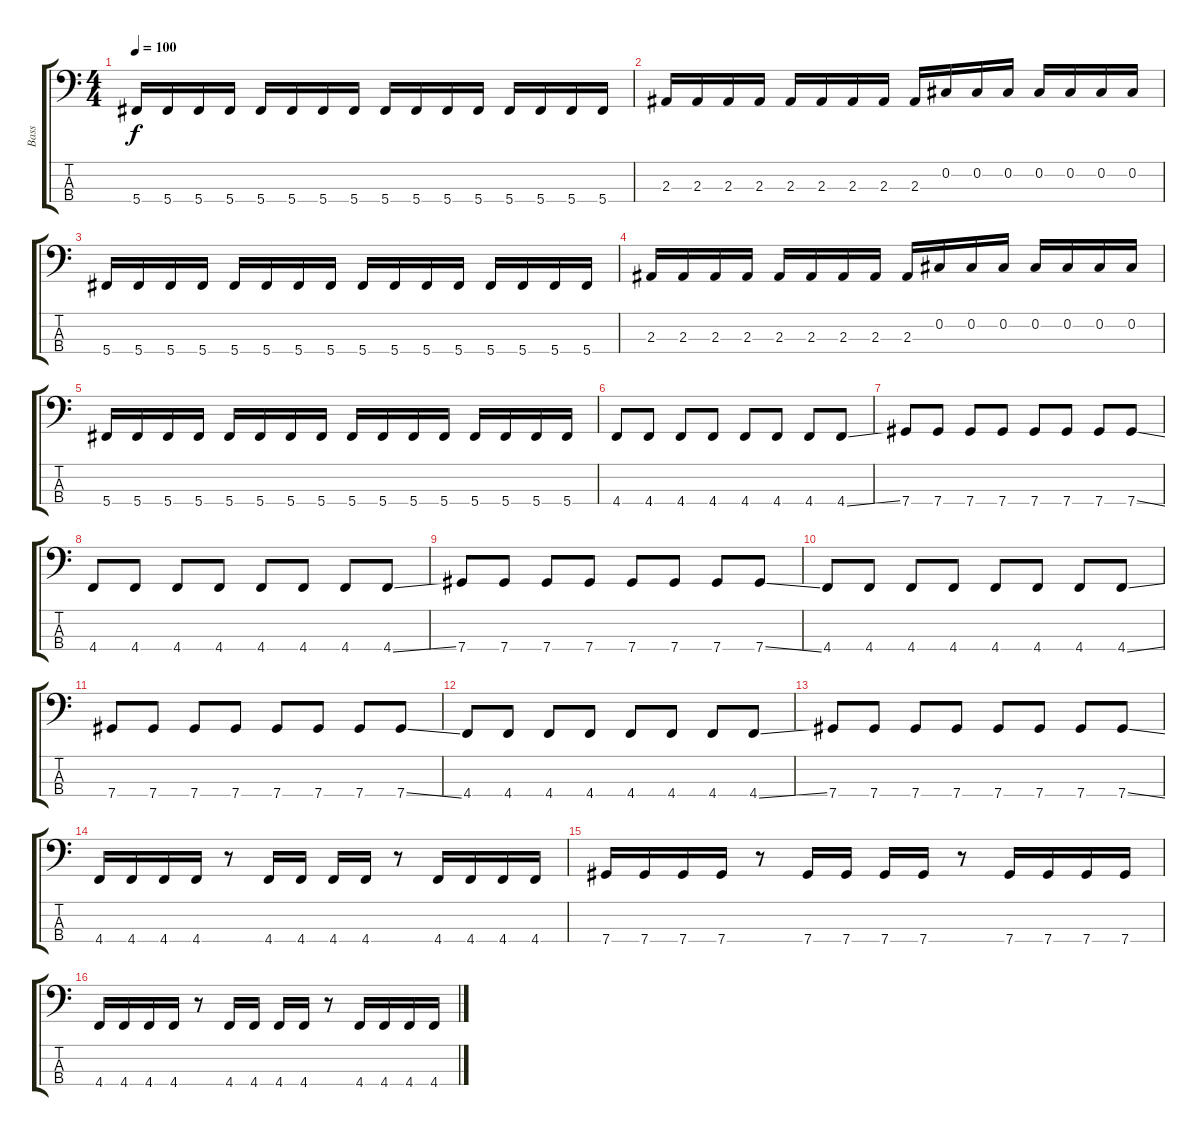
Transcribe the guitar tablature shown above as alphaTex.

\track ("Bass" "Bass") {instrument electricbassfinger}
\staff {score tabs}
\tuning (Gb2 Db2 Ab1 Db1) {hide}
\ts (4 4)
\tempo 100
\clef f4
\ks c
5.4.16{dy f} 5.4.16 5.4.16 5.4.16 5.4.16 5.4.16 5.4.16 5.4.16 5.4.16 5.4.16 5.4.16 5.4.16 5.4.16 5.4.16 5.4.16 5.4.16 |
2.3.16 2.3.16 2.3.16 2.3.16 2.3.16 2.3.16 2.3.16 2.3.16 2.3.16 0.2.16 0.2.16 0.2.16 0.2.16 0.2.16 0.2.16 0.2.16 |
5.4.16 5.4.16 5.4.16 5.4.16 5.4.16 5.4.16 5.4.16 5.4.16 5.4.16 5.4.16 5.4.16 5.4.16 5.4.16 5.4.16 5.4.16 5.4.16 |
2.3.16 2.3.16 2.3.16 2.3.16 2.3.16 2.3.16 2.3.16 2.3.16 2.3.16 0.2.16 0.2.16 0.2.16 0.2.16 0.2.16 0.2.16 0.2.16 |
5.4.16 5.4.16 5.4.16 5.4.16 5.4.16 5.4.16 5.4.16 5.4.16 5.4.16 5.4.16 5.4.16 5.4.16 5.4.16 5.4.16 5.4.16 5.4.16 |
4.4.8 4.4.8 4.4.8 4.4.8 4.4.8 4.4.8 4.4.8 4.4{ss}.8 |
7.4.8 7.4.8 7.4.8 7.4.8 7.4.8 7.4.8 7.4.8 7.4{ss}.8 |
4.4.8 4.4.8 4.4.8 4.4.8 4.4.8 4.4.8 4.4.8 4.4{ss}.8 |
7.4.8 7.4.8 7.4.8 7.4.8 7.4.8 7.4.8 7.4.8 7.4{ss}.8 |
4.4.8 4.4.8 4.4.8 4.4.8 4.4.8 4.4.8 4.4.8 4.4{ss}.8 |
7.4.8 7.4.8 7.4.8 7.4.8 7.4.8 7.4.8 7.4.8 7.4{ss}.8 |
4.4.8 4.4.8 4.4.8 4.4.8 4.4.8 4.4.8 4.4.8 4.4{ss}.8 |
7.4.8 7.4.8 7.4.8 7.4.8 7.4.8 7.4.8 7.4.8 7.4{ss}.8 |
4.4.16 4.4.16 4.4.16 4.4.16 r.8 4.4.16 4.4.16 4.4.16 4.4.16 r.8 4.4.16 4.4.16 4.4.16 4.4.16 |
7.4.16 7.4.16 7.4.16 7.4.16 r.8 7.4.16 7.4.16 7.4.16 7.4.16 r.8 7.4.16 7.4.16 7.4.16 7.4.16 |
4.4.16 4.4.16 4.4.16 4.4.16 r.8 4.4.16 4.4.16 4.4.16 4.4.16 r.8 4.4.16 4.4.16 4.4.16 4.4.16
